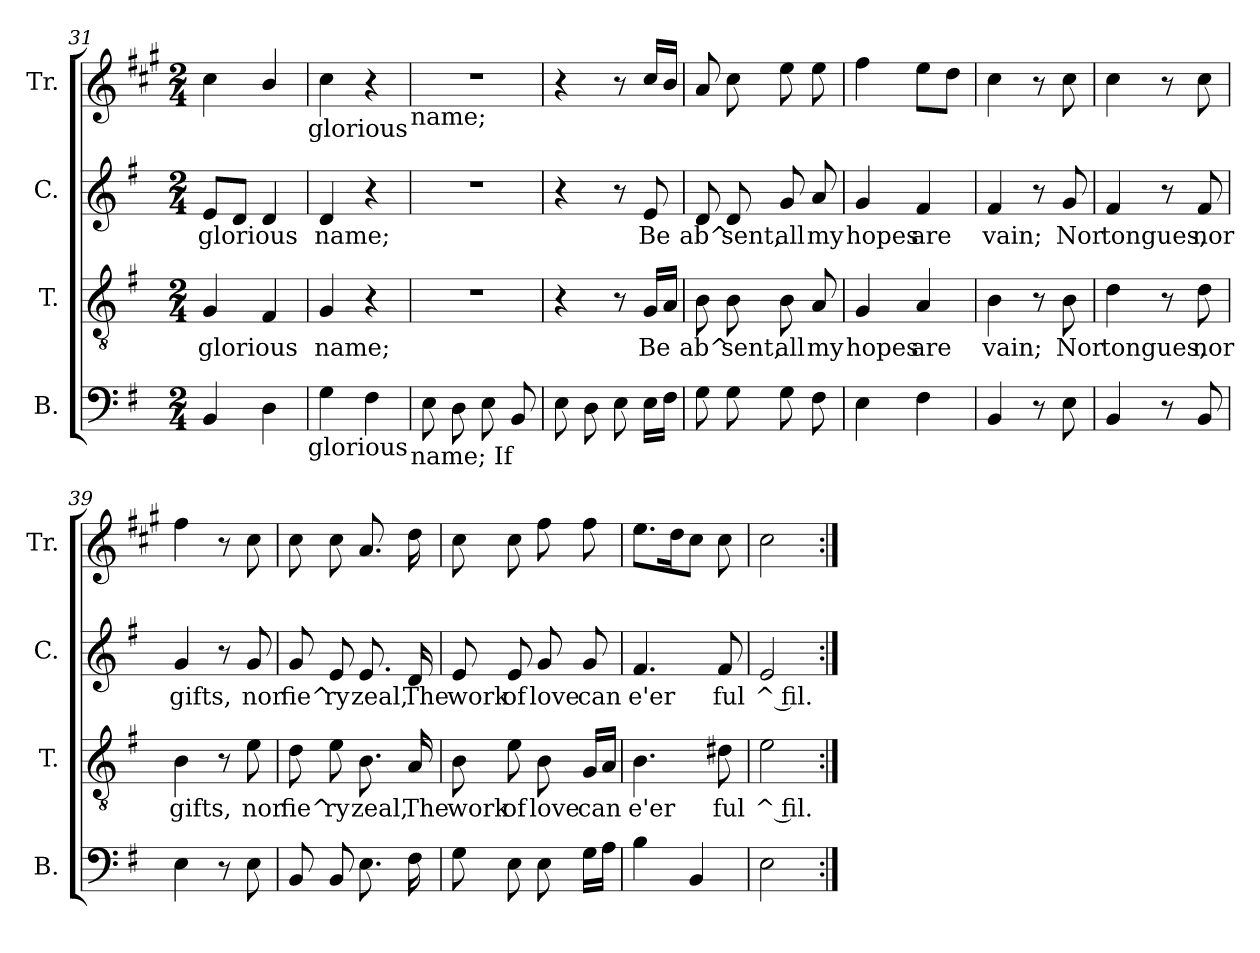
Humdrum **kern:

**kern	**kern	**text	**kern	**text	**kern
*part4	*part3	*part3	*part2	*part2	*part1
*staff4	*staff3	*staff3	*staff2	*staff2	*staff1
*I"B.	*I"T.	*	*I"C.	*	*I"Tr.
*I'B.	*I'T.	*	*I'C.	*	*I'Tr.
*clefF4	*clefGv2	*	*clefG2	*	*clefG2
*	*	*	*	*	*ITrd1c2
*k[f#]	*k[f#]	*	*k[f#]	*	*k[f#]
*G:	*G:	*	*G:	*	*G:
*M2/4	*M2/4	*	*M2/4	*	*M2/4
=31	=31	=31	=31	=31	=31
!LO:N:head=solid	!LO:N:head=solid	!LO:LY:a	!LO:N:head=solid	!LO:LY:b	!LO:N:head=solid
4BB/	4G/	glorious	8e/L	glorious	4b\
.	.	.	8d/J	.	.
!	!LO:N:head=solid	!	!	!	!
4D\	4F#/	.	4d/	.	4a/
!	!	!	!	!	!LO:TX:b:t=glorious
!LO:TX:b:t=glorious	!	!	!	!	!
=32	=32	=32	=32	=32	=32
!LO:N:head=solid	!LO:N:head=solid	!LO:LY:a	!	!LO:LY:b	!LO:N:head=solid
4G\	4G/	name;	4d/	name;	4b\
!LO:N:head=solid	!	!	!	!	!
4F#\	4r	.	4r	.	4r
!	!	!	!	!	!LO:TX:b:t=name;
!LO:TX:b:t=name; If	!	!	!	!	!
!!LO:LB:g=z
=33	=33	=33	=33	=33	=33
!LO:N:head=solid	!LO:N:vis=1	!	!LO:N:vis=1	!	!LO:N:vis=1
8E\	2r	.	2r	.	2r
8D\	.	.	.	.	.
!LO:N:head=solid	!	!	!	!	!
8E\	.	.	.	.	.
!LO:N:head=solid	!	!	!	!	!
8BB/	.	.	.	.	.
=34	=34	=34	=34	=34	=34
!LO:N:head=solid	!	!	!	!	!
8E\	4r	.	4r	.	4r
8D\	.	.	.	.	.
!LO:N:head=solid	!	!	!	!	!
8E\	8rA	.	8ra	.	8ra
!LO:N:head=solid	!LO:N:head=solid	!LO:LY:a	!LO:N:head=solid	!LO:LY:b	!LO:N:head=solid
16E\LL	16G/LL	Be	8e/	Be	16b/LL
!LO:N:head=solid	!	!	!	!	!
16F#\JJ	16A/JJ	.	.	.	16a/JJ
=35	=35	=35	=35	=35	=35
!LO:N:head=solid	!LO:N:head=solid	!LO:LY:a	!	!LO:LY:b	!LO:N:head=solid
8G\	8B\	ab^	8d/	ab^	8g/
!LO:N:head=solid	!LO:N:head=solid	!LO:LY:a	!	!LO:LY:b	!LO:N:head=solid
8G\	8B\	sent,	8d/	sent,	8b\
!LO:N:head=solid	!LO:N:head=solid	!LO:LY:a	!LO:N:head=solid	!LO:LY:b	!
8G\	8B\	all	8g/	all	8dd\
!LO:N:head=solid	!	!LO:LY:a	!	!LO:LY:b	!
8F#\	8A/	my	8a/	my	8dd\
=36	=36	=36	=36	=36	=36
!LO:N:head=solid	!LO:N:head=solid	!LO:LY:a	!LO:N:head=solid	!LO:LY:b	!LO:N:head=solid
4E\	4G/	hopes	4g/	hopes	4ee\
!LO:N:head=solid	!	!LO:LY:a	!LO:N:head=solid	!LO:LY:b	!
4F#\	4A/	are	4f#/	are	8dd\L
!	!	!	!	!	!LO:N:head=solid
.	.	.	.	.	8cc\J
=37	=37	=37	=37	=37	=37
!LO:N:head=solid	!LO:N:head=solid	!LO:LY:a	!LO:N:head=solid	!LO:LY:b	!LO:N:head=solid
4BB/	4B\	vain;	4f#/	vain;	4b\
8rC	8rA	.	8ra	.	8ra
!LO:N:head=solid	!LO:N:head=solid	!LO:LY:a	!LO:N:head=solid	!LO:LY:b	!LO:N:head=solid
8E\	8B\	Nor	8g/	Nor	8b\
=38	=38	=38	=38	=38	=38
!LO:N:head=solid	!	!LO:LY:a	!LO:N:head=solid	!LO:LY:b	!LO:N:head=solid
4BB/	4d\	tongues,	4f#/	tongues,	4b\
8rC	8rA	.	8ra	.	8ra
!LO:N:head=solid	!	!LO:LY:a	!LO:N:head=solid	!LO:LY:b	!LO:N:head=solid
8BB/	8d\	nor	8f#/	nor	8b\
=39	=39	=39	=39	=39	=39
!LO:N:head=solid	!LO:N:head=solid	!LO:LY:a	!LO:N:head=solid	!LO:LY:b	!LO:N:head=solid
4E\	4B\	gifts,	4g/	gifts,	4ee\
8rC	8rA	.	8ra	.	8ra
!LO:N:head=solid	!LO:N:head=solid	!LO:LY:a	!LO:N:head=solid	!LO:LY:b	!LO:N:head=solid
8E\	8e\	nor	8g/	nor	8b\
=40	=40	=40	=40	=40	=40
!LO:N:head=solid	!	!LO:LY:a	!LO:N:head=solid	!LO:LY:b	!LO:N:head=solid
8BB/	8d\	fie^	8g/	fie^	8b\
!LO:N:head=solid	!LO:N:head=solid	!LO:LY:a	!LO:N:head=solid	!LO:LY:b	!LO:N:head=solid
8BB/	8e\	ry	8e/	ry	8b\
!LO:N:head=solid	!LO:N:head=solid	!LO:LY:a	!LO:N:head=solid	!LO:LY:b	!LO:N:head=solid
8.E\	8.B\	zeal,	8.e/	zeal,	8.g/
!LO:N:head=solid	!	!LO:LY:a	!	!LO:LY:b	!LO:N:head=solid
16F#\	16A/	The	16d/	The	16cc\
=41	=41	=41	=41	=41	=41
!LO:N:head=solid	!LO:N:head=solid	!LO:LY:a	!LO:N:head=solid	!LO:LY:b	!LO:N:head=solid
8G\	8B\	work	8e/	work	8b\
!LO:N:head=solid	!LO:N:head=solid	!LO:LY:a	!LO:N:head=solid	!LO:LY:b	!LO:N:head=solid
8E\	8e\	of	8e/	of	8b\
!LO:N:head=solid	!LO:N:head=solid	!LO:LY:a	!LO:N:head=solid	!LO:LY:b	!LO:N:head=solid
8E\	8B\	love	8g/	love	8ee\
!LO:N:head=solid	!LO:N:head=solid	!LO:LY:a	!LO:N:head=solid	!LO:LY:b	!LO:N:head=solid
16G\LL	16G/LL	can	8g/	can	8ee\
16A\JJ	16A/JJ	.	.	.	.
=42	=42	=42	=42	=42	=42
!LO:N:head=solid	!LO:N:head=solid	!LO:LY:a	!LO:N:head=solid	!LO:LY:b	!
4B\	4.B\	e'er	4.f#/	e'er	8.dd\L
!	!	!	!	!	!LO:N:head=solid
.	.	.	.	.	16cc\k
!LO:N:head=solid	!	!	!	!	!LO:N:head=solid
4BB/	.	.	.	.	8b\J
!	!	!LO:LY:a	!LO:N:head=solid	!LO:LY:b	!LO:N:head=solid
.	8d#X\	ful	8f#/	ful	8b\
=43	=43	=43	=43	=43	=43
!LO:N:head=open	!LO:N:head=open	!LO:LY:a:rj	!LO:N:head=open	!LO:LY:b:rj	!LO:N:head=open
2E\	2e\	^ fil.	2e/	^ fil.	2b\
=:|!	=:|!	=:|!	=:|!	=:|!	=:|!
*-	*-	*-	*-	*-	*-
